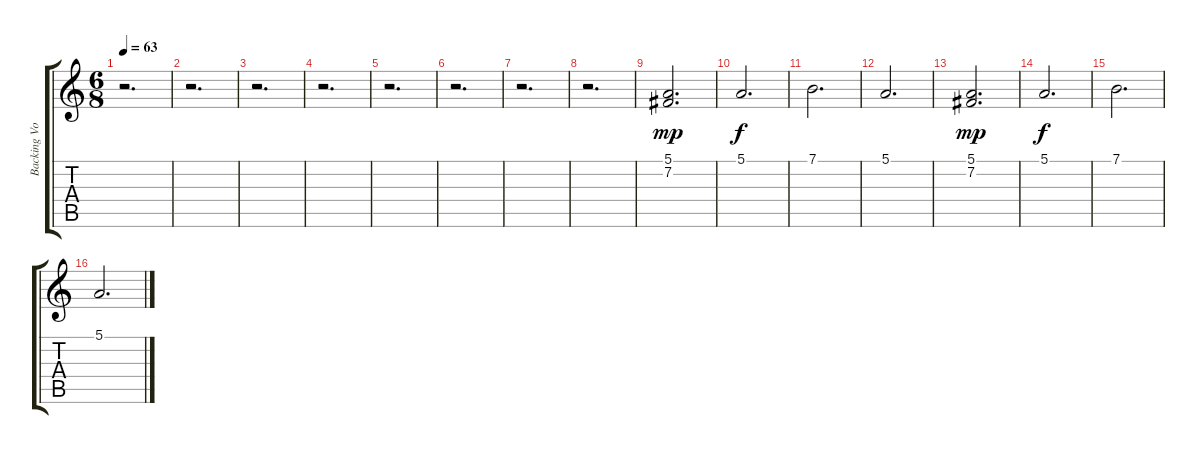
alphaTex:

\track ("Backing Vocals" "Backing Vo") {instrument choiraahs}
\staff {score tabs}
\tuning (E4 B3 G3 D3 A2 E2) {hide}
\ts (6 8)
\tempo 63
\clef g2
\ks c
r.2{d dy mp instrument choiraahs} |
r.2{d} |
r.2{d} |
r.2{d} |
r.2{d} |
r.2{d} |
r.2{d} |
r.2{d} |
(5.1 7.2).2{d} |
5.1.2{d dy f} |
7.1.2{d} |
5.1.2{d} |
(5.1 7.2).2{d dy mp} |
5.1.2{d dy f} |
7.1.2{d} |
5.1.2{d}
